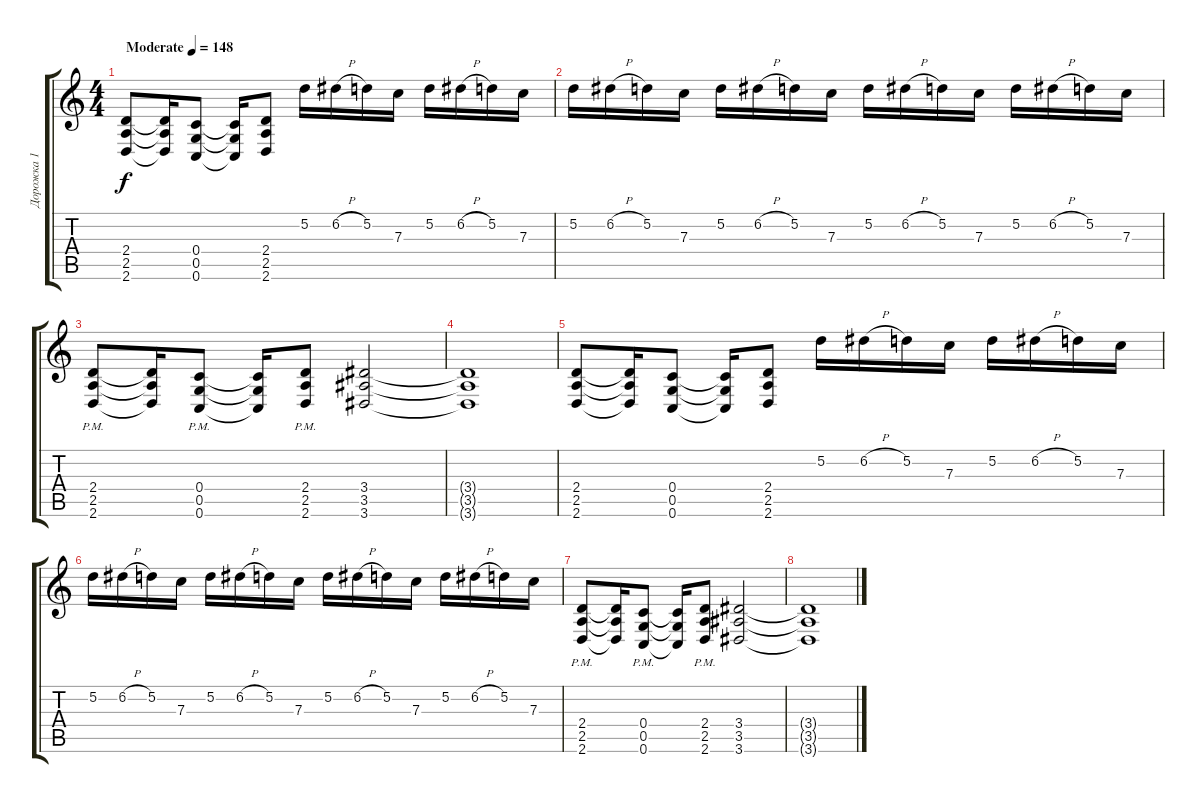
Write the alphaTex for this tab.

\track ("Дорожка 1" "Дорожка 1") {instrument overdrivenguitar}
\staff {score tabs}
\tuning (D4 A3 F3 C3 G2 C2) {hide}
\ts (4 4)
\tempo (148 "Moderate")
\clef g2
\ks c
(2.4 2.5 2.6).8{dy f instrument overdrivenguitar} (2.4{t} 2.5{t} 2.6{t}).16 (0.4 0.5 0.6).8 (0.4{t} 0.5{t} 0.6{t}).16 (2.4 2.5 2.6).8 5.2.16 6.2{h}.16 5.2.16 7.3.16 5.2.16 6.2{h}.16 5.2.16 7.3.16 |
5.2.16 6.2{h}.16 5.2.16 7.3.16 5.2.16 6.2{h}.16 5.2.16 7.3.16 5.2.16 6.2{h}.16 5.2.16 7.3.16 5.2.16 6.2{h}.16 5.2.16 7.3.16 |
(2.4{pm} 2.5{pm} 2.6{pm}).8 (2.4{t} 2.5{t} 2.6{t}).16 (0.4{pm} 0.5{pm} 0.6{pm}).8 (0.4{t} 0.5{t} 0.6{t}).16 (2.4{pm} 2.5{pm} 2.6{pm}).8 (3.4 3.5 3.6).2 |
(3.4{t} 3.5{t} 3.6{t}).1 |
(2.4 2.5 2.6).8 (2.4{t} 2.5{t} 2.6{t}).16 (0.4 0.5 0.6).8 (0.4{t} 0.5{t} 0.6{t}).16 (2.4 2.5 2.6).8 5.2.16 6.2{h}.16 5.2.16 7.3.16 5.2.16 6.2{h}.16 5.2.16 7.3.16 |
5.2.16 6.2{h}.16 5.2.16 7.3.16 5.2.16 6.2{h}.16 5.2.16 7.3.16 5.2.16 6.2{h}.16 5.2.16 7.3.16 5.2.16 6.2{h}.16 5.2.16 7.3.16 |
(2.4{pm} 2.5{pm} 2.6{pm}).8 (2.4{t} 2.5{t} 2.6{t}).16 (0.4{pm} 0.5{pm} 0.6{pm}).8 (0.4{t} 0.5{t} 0.6{t}).16 (2.4{pm} 2.5{pm} 2.6{pm}).8 (3.4 3.5 3.6).2 |
(3.4{t} 3.5{t} 3.6{t}).1
